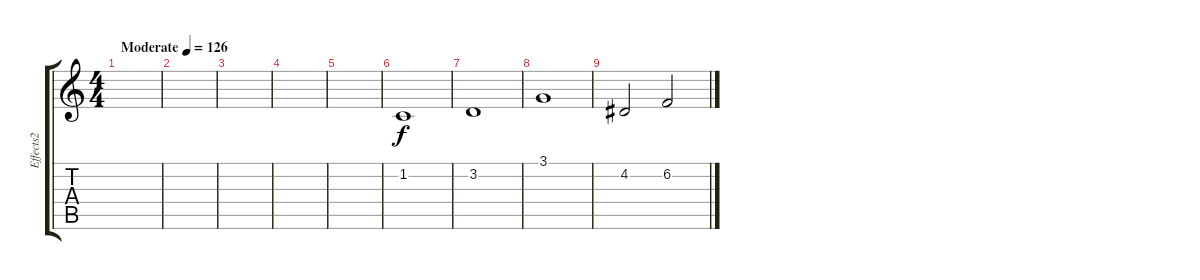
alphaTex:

\track ("Effects2" "Effects2") {instrument bagpipe}
\staff {score tabs}
\tuning (E4 B3 G3 D3 A2 E2) {hide}
\ts (4 4)
\tempo (126 "Moderate")
\clef g2
\ks c
|
|
|
|
|
1.2.1 |
3.2.1 |
3.1.1 |
4.2.2 6.2.2
